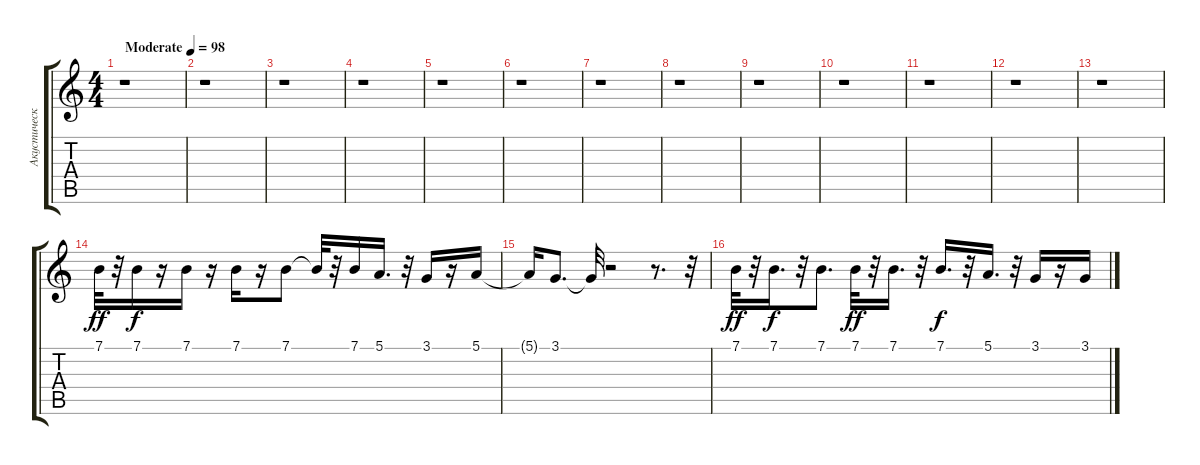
\track ("Акустический Гранд Роял" "Акустическ") {instrument acousticgrandpiano}
\staff {score tabs}
\tuning (E4 B3 G3 D3 A2 E2) {hide}
\ts (4 4)
\tempo (98 "Moderate")
\clef g2
\ks c
r.1{dy ff instrument acousticgrandpiano} |
r.1 |
r.1 |
r.1 |
r.1 |
r.1 |
r.1 |
r.1 |
r.1 |
r.1 |
r.1 |
r.1 |
r.1 |
7.1.32{instrument flute} r.32 7.1.16{dy f} r.16 7.1.16 r.16 7.1.16 r.16 7.1.8 7.1{t}.32 r.32 7.1.16 5.1.16{d} r.32 3.1.16 r.16 5.1.16 |
5.1{t}.16 3.1.8{d} 3.1{t}.32 r.2 r.8{d} r.32 |
7.1.32{dy ff} r.32 7.1.16{d dy f} r.32 7.1.8{d} 7.1.32{dy ff} r.32 7.1.16{d} r.32 7.1.16{d dy f} r.32 5.1.16{d} r.32 3.1.16 r.16 3.1.16
